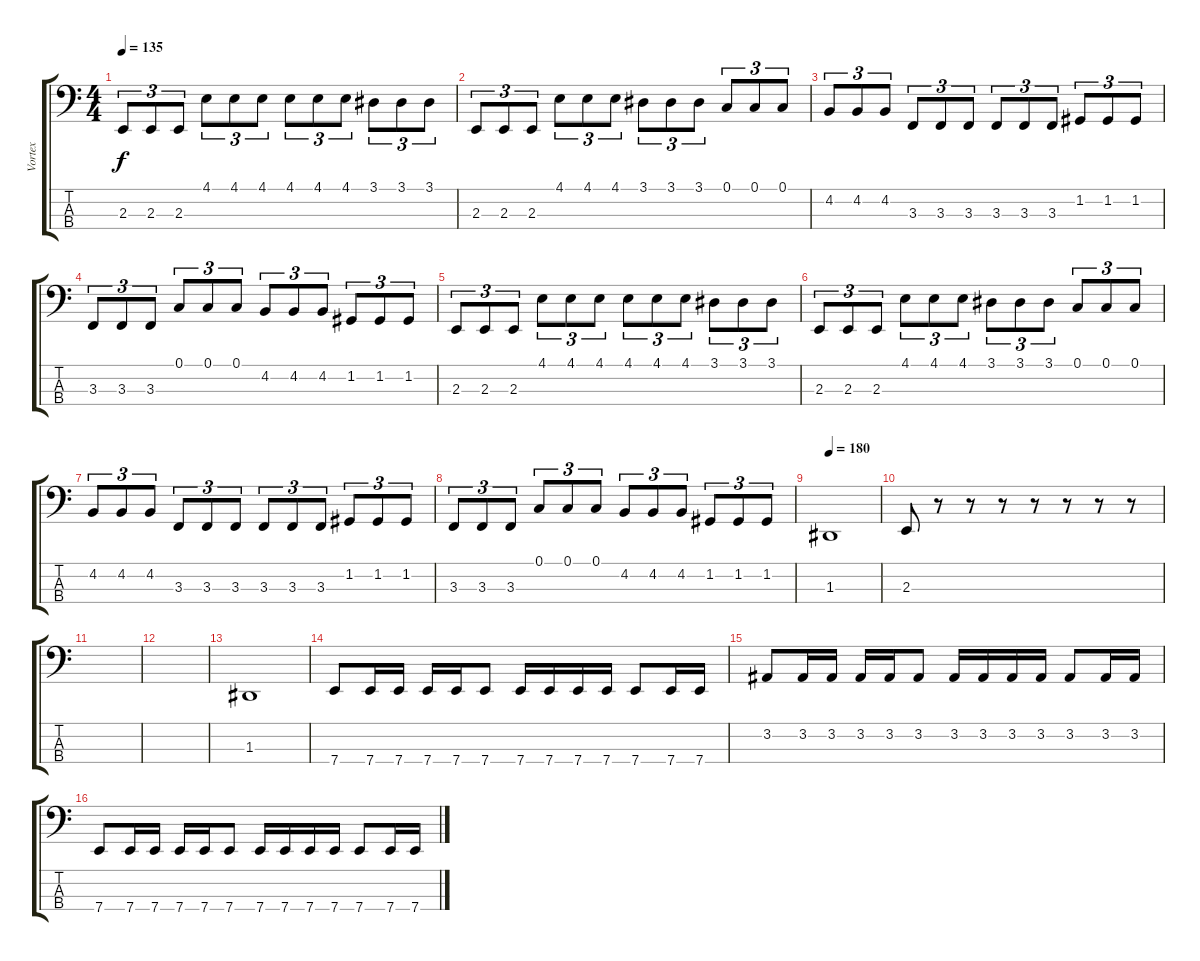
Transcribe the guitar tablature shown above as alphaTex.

\track ("Vortex" "Vortex") {instrument electricbassfinger}
\staff {score tabs}
\tuning (C2 G1 D1 A0) {hide}
\ts (4 4)
\section ("" "")
\tempo 135
\clef f4
\ks c
2.3.8{tu (3 2) dy f} 2.3.8{tu (3 2)} 2.3.8{tu (3 2)} 4.1.8{tu (3 2)} 4.1.8{tu (3 2)} 4.1.8{tu (3 2)} 4.1.8{tu (3 2)} 4.1.8{tu (3 2)} 4.1.8{tu (3 2)} 3.1.8{tu (3 2)} 3.1.8{tu (3 2)} 3.1.8{tu (3 2)} |
2.3.8{tu (3 2)} 2.3.8{tu (3 2)} 2.3.8{tu (3 2)} 4.1.8{tu (3 2)} 4.1.8{tu (3 2)} 4.1.8{tu (3 2)} 3.1.8{tu (3 2)} 3.1.8{tu (3 2)} 3.1.8{tu (3 2)} 0.1.8{tu (3 2)} 0.1.8{tu (3 2)} 0.1.8{tu (3 2)} |
4.2.8{tu (3 2)} 4.2.8{tu (3 2)} 4.2.8{tu (3 2)} 3.3.8{tu (3 2)} 3.3.8{tu (3 2)} 3.3.8{tu (3 2)} 3.3.8{tu (3 2)} 3.3.8{tu (3 2)} 3.3.8{tu (3 2)} 1.2.8{tu (3 2)} 1.2.8{tu (3 2)} 1.2.8{tu (3 2)} |
3.3.8{tu (3 2)} 3.3.8{tu (3 2)} 3.3.8{tu (3 2)} 0.1.8{tu (3 2)} 0.1.8{tu (3 2)} 0.1.8{tu (3 2)} 4.2.8{tu (3 2)} 4.2.8{tu (3 2)} 4.2.8{tu (3 2)} 1.2.8{tu (3 2)} 1.2.8{tu (3 2)} 1.2.8{tu (3 2)} |
2.3.8{tu (3 2)} 2.3.8{tu (3 2)} 2.3.8{tu (3 2)} 4.1.8{tu (3 2)} 4.1.8{tu (3 2)} 4.1.8{tu (3 2)} 4.1.8{tu (3 2)} 4.1.8{tu (3 2)} 4.1.8{tu (3 2)} 3.1.8{tu (3 2)} 3.1.8{tu (3 2)} 3.1.8{tu (3 2)} |
2.3.8{tu (3 2)} 2.3.8{tu (3 2)} 2.3.8{tu (3 2)} 4.1.8{tu (3 2)} 4.1.8{tu (3 2)} 4.1.8{tu (3 2)} 3.1.8{tu (3 2)} 3.1.8{tu (3 2)} 3.1.8{tu (3 2)} 0.1.8{tu (3 2)} 0.1.8{tu (3 2)} 0.1.8{tu (3 2)} |
4.2.8{tu (3 2)} 4.2.8{tu (3 2)} 4.2.8{tu (3 2)} 3.3.8{tu (3 2)} 3.3.8{tu (3 2)} 3.3.8{tu (3 2)} 3.3.8{tu (3 2)} 3.3.8{tu (3 2)} 3.3.8{tu (3 2)} 1.2.8{tu (3 2)} 1.2.8{tu (3 2)} 1.2.8{tu (3 2)} |
3.3.8{tu (3 2)} 3.3.8{tu (3 2)} 3.3.8{tu (3 2)} 0.1.8{tu (3 2)} 0.1.8{tu (3 2)} 0.1.8{tu (3 2)} 4.2.8{tu (3 2)} 4.2.8{tu (3 2)} 4.2.8{tu (3 2)} 1.2.8{tu (3 2)} 1.2.8{tu (3 2)} 1.2.8{tu (3 2)} |
\section ("" "")
\tempo 180
1.3.1 |
\section ("" "")
2.3.8 r.8 r.8 r.8 r.8 r.8 r.8 r.8 |
|
|
1.3.1 |
7.4.8 7.4.16 7.4.16 7.4.16 7.4.16 7.4.8 7.4.16 7.4.16 7.4.16 7.4.16 7.4.8 7.4.16 7.4.16 |
3.2.8 3.2.16 3.2.16 3.2.16 3.2.16 3.2.8 3.2.16 3.2.16 3.2.16 3.2.16 3.2.8 3.2.16 3.2.16 |
7.4.8 7.4.16 7.4.16 7.4.16 7.4.16 7.4.8 7.4.16 7.4.16 7.4.16 7.4.16 7.4.8 7.4.16 7.4.16
